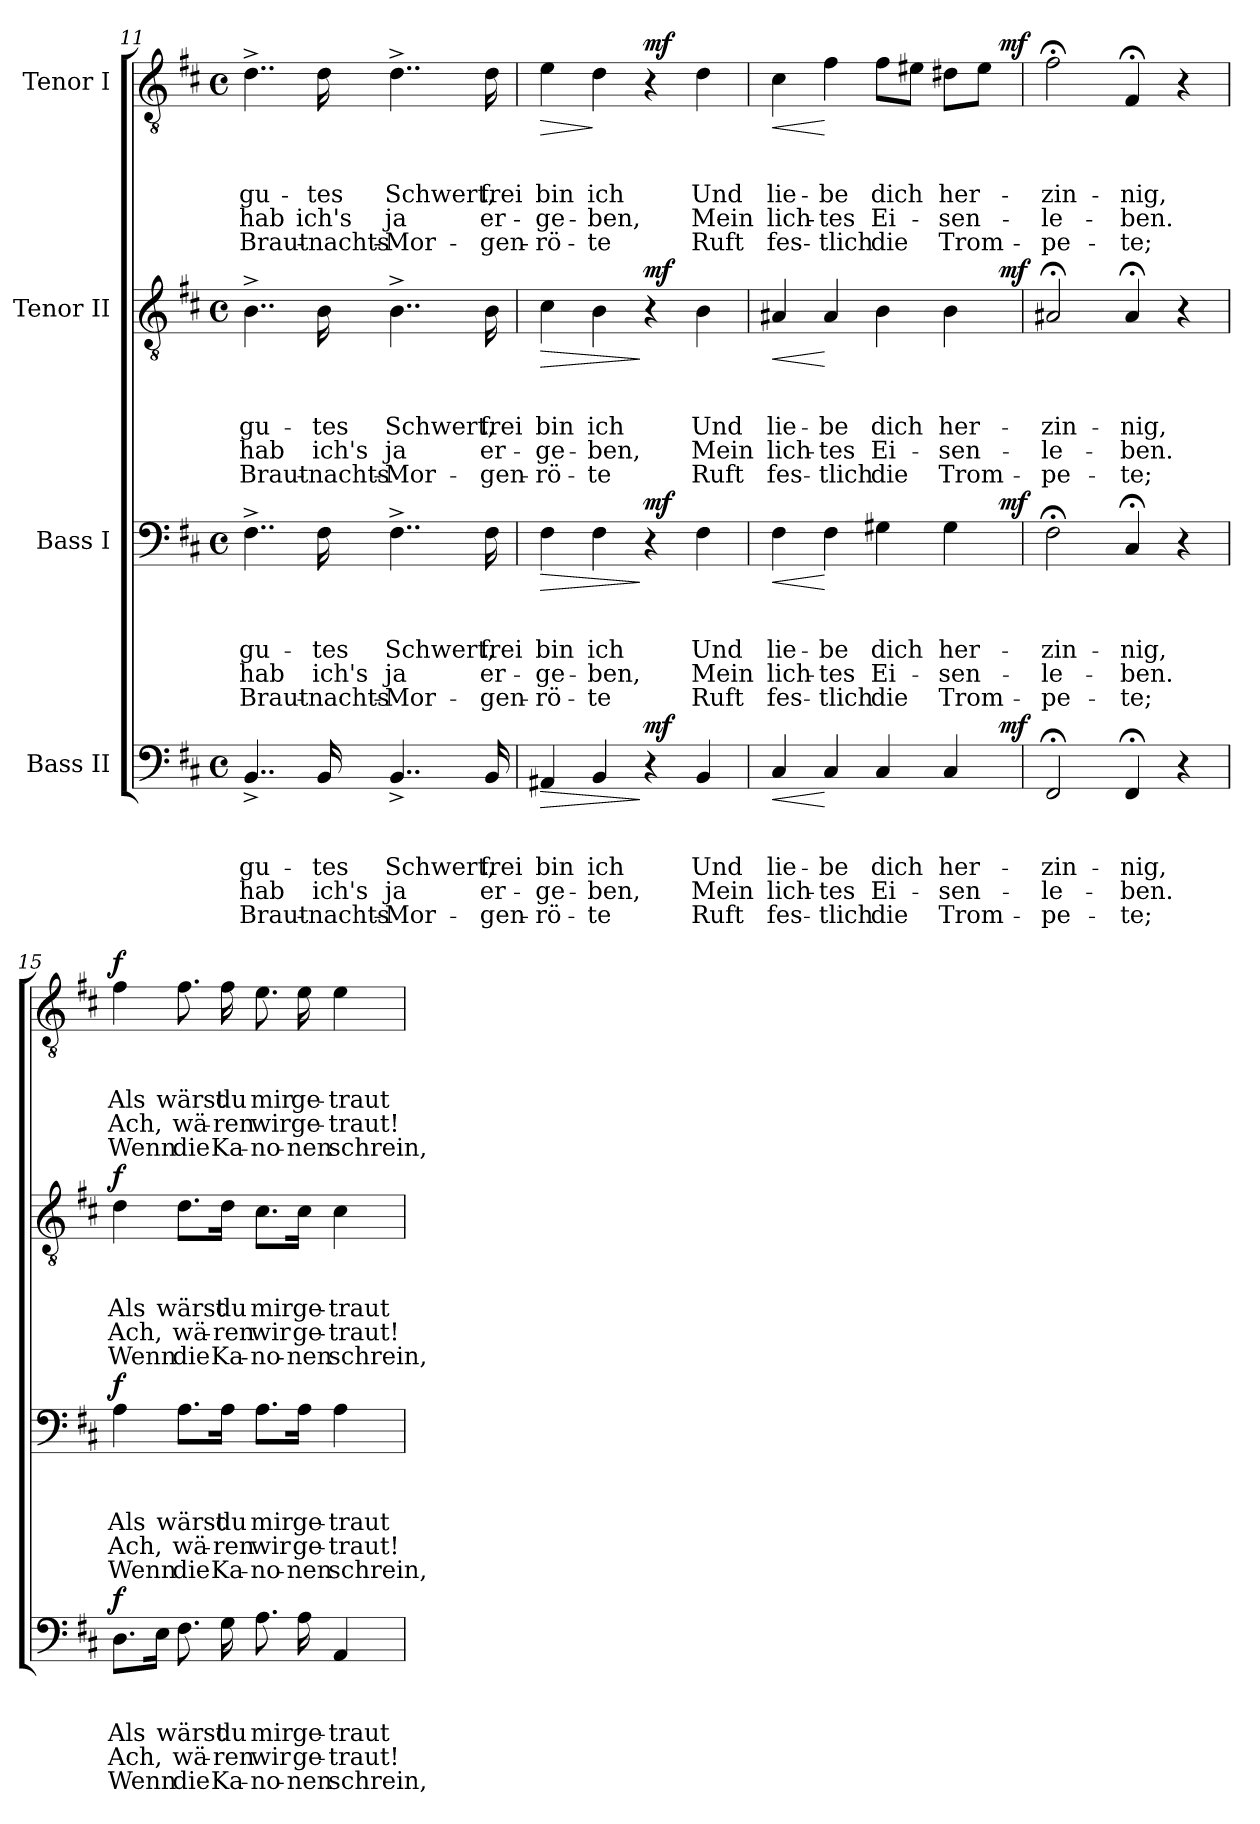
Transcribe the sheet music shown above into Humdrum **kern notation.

**kern	**text	**text	**text	**text	**text	**dynam	**kern	**text	**text	**text	**text	**text	**dynam	**kern	**text	**text	**text	**text	**text	**dynam	**kern	**text	**text	**text	**text	**text	**dynam
*part4	*part4	*part4	*part4	*part4	*part4	*part4	*part3	*part3	*part3	*part3	*part3	*part3	*part3	*part2	*part2	*part2	*part2	*part2	*part2	*part2	*part1	*part1	*part1	*part1	*part1	*part1	*part1
*staff4	*staff4	*staff4	*staff4	*staff4	*staff4	*staff4	*staff3	*staff3	*staff3	*staff3	*staff3	*staff3	*staff3	*staff2	*staff2	*staff2	*staff2	*staff2	*staff2	*staff2	*staff1	*staff1	*staff1	*staff1	*staff1	*staff1	*staff1
*I"Bass II	*	*	*	*	*	*	*I"Bass I	*	*	*	*	*	*	*I"Tenor II	*	*	*	*	*	*	*I"Tenor I	*	*	*	*	*	*
*clefF4	*	*	*	*	*	*	*clefF4	*	*	*	*	*	*	*clefGv2	*	*	*	*	*	*	*clefGv2	*	*	*	*	*	*
*k[f#c#]	*	*	*	*	*	*	*k[f#c#]	*	*	*	*	*	*	*k[f#c#]	*	*	*	*	*	*	*k[f#c#]	*	*	*	*	*	*
*b:	*	*	*	*	*	*	*b:	*	*	*	*	*	*	*b:	*	*	*	*	*	*	*b:	*	*	*	*	*	*
*M4/4	*	*	*	*	*	*	*M4/4	*	*	*	*	*	*	*M4/4	*	*	*	*	*	*	*M4/4	*	*	*	*	*	*
*met(c)	*	*	*	*	*	*	*met(c)	*	*	*	*	*	*	*met(c)	*	*	*	*	*	*	*met(c)	*	*	*	*	*	*
=11	=11	=11	=11	=11	=11	=11	=11	=11	=11	=11	=11	=11	=11	=11	=11	=11	=11	=11	=11	=11	=11	=11	=11	=11	=11	=11	=11
4..BB^</	.	.	gu-	hab	Braut-	.	4..F#^>\	.	.	gu-	hab	Braut-	.	4..B^>\	.	.	gu-	hab	Braut-	.	4..d^>\	.	.	gu-	hab	Braut-	.
16BB/	.	.	-tes	ich's	-nachts-	.	16F#\	.	.	-tes	ich's	-nachts-	.	16B\	.	.	-tes	ich's	-nachts-	.	16d\	.	.	-tes	ich's	-nachts-	.
4..BB^</	.	.	Schwert,	ja	-Mor-	.	4..F#^>\	.	.	Schwert,	ja	-Mor-	.	4..B^>\	.	.	Schwert,	ja	-Mor-	.	4..d^>\	.	.	Schwert,	ja	-Mor-	.
16BB/	.	.	frei	er-	-gen-	.	16F#\	.	.	frei	er-	-gen-	.	16B\	.	.	frei	er-	-gen-	.	16d\	.	.	frei	er-	-gen-	.
=12	=12	=12	=12	=12	=12	=12	=12	=12	=12	=12	=12	=12	=12	=12	=12	=12	=12	=12	=12	=12	=12	=12	=12	=12	=12	=12	=12
!	!	!	!	!	!	!LO:HP:b	!	!	!	!	!	!	!LO:HP:b	!	!	!	!	!	!	!LO:HP:b	!	!	!	!	!	!	!LO:HP:b
4AA#X/	.	.	bin	-ge-	-rö-	>	4F#\	.	.	bin	-ge-	-rö-	>	4c#\	.	.	bin	-ge-	-rö-	>	4e\	.	.	bin	-ge-	-rö-	>
4BB/	.	.	ich	-ben,	-te	.	4F#\	.	.	ich	-ben,	-te	.	4B\	.	.	ich	-ben,	-te	.	4d\	.	.	ich	-ben,	-te	]
!	!	!	!	!	!	!LO:DY:n=1:a	!	!	!	!	!	!	!LO:DY:n=1:a	!	!	!	!	!	!	!LO:DY:n=1:a	!	!	!	!	!	!	!LO:DY:a
4r	.	.	.	.	.	] mf	4r	.	.	.	.	.	] mf	4r	.	.	.	.	.	] mf	4r	.	.	.	.	.	mf
4BB/	.	.	Und	Mein	Ruft	.	4F#\	.	.	Und	Mein	Ruft	.	4B\	.	.	Und	Mein	Ruft	.	4d\	.	.	Und	Mein	Ruft	.
=13	=13	=13	=13	=13	=13	=13	=13	=13	=13	=13	=13	=13	=13	=13	=13	=13	=13	=13	=13	=13	=13	=13	=13	=13	=13	=13	=13
!	!	!	!	!	!	!LO:HP:b	!	!	!	!	!	!	!LO:HP:b	!	!	!	!	!	!	!LO:HP:b	!	!	!	!	!	!	!LO:HP:b
*^	*	*	*	*	*	*	*^	*	*	*	*	*	*	*^	*	*	*	*	*	*	*^	*	*	*	*	*	*
4C#/	2...ryy	.	.	lie-	lich-	fes-	<	4F#\	2...ryy	.	.	lie-	lich-	fes-	<	4A#X/	2...ryy	.	.	lie-	lich-	fes-	<	4c#\	2...ryy	.	.	lie-	lich-	fes-	<
4C#/	.	.	.	-be	-tes	-tlich	[	4F#\	.	.	.	-be	-tes	-tlich	[	4A#/	.	.	.	-be	-tes	-tlich	[	4f#\	.	.	.	-be	-tes	-tlich	[
4C#/	.	.	.	dich	Ei-	die	.	4G#X\	.	.	.	dich	Ei-	die	.	4B\	.	.	.	dich	Ei-	die	.	8f#\L	.	.	.	dich	Ei-	die	.
.	.	.	.	.	.	.	.	.	.	.	.	.	.	.	.	.	.	.	.	.	.	.	.	8e#X\J	.	.	.	.	.	.	.
4C#/	.	.	.	her-	-sen-	Trom-	.	4G#\	.	.	.	her-	-sen-	Trom-	.	4B\	.	.	.	her-	-sen-	Trom-	.	8d#X\L	.	.	.	her-	-sen-	Trom-	.
.	.	.	.	.	.	.	.	.	.	.	.	.	.	.	.	.	.	.	.	.	.	.	.	8e#\J	.	.	.	.	.	.	.
!	!	!	!	!	!	!	!LO:DY:a	!	!	!	!	!	!	!	!LO:DY:a	!	!	!	!	!	!	!	!LO:DY:a	!	!	!	!	!	!	!	!LO:DY:a
.	16ryy	.	.	.	.	.	mf	.	16ryy	.	.	.	.	.	mf	.	16ryy	.	.	.	.	.	mf	.	16ryy	.	.	.	.	.	mf
*v	*v	*	*	*	*	*	*	*	*	*	*	*	*	*	*	*v	*v	*	*	*	*	*	*	*v	*v	*	*	*	*	*	*
*	*	*	*	*	*	*	*v	*v	*	*	*	*	*	*	*	*	*	*	*	*	*	*	*	*	*	*	*	*
=14	=14	=14	=14	=14	=14	=14	=14	=14	=14	=14	=14	=14	=14	=14	=14	=14	=14	=14	=14	=14	=14	=14	=14	=14	=14	=14	=14
2FF#;</	.	.	-zin-	-le-	-pe-	.	2F#;<\	.	.	-zin-	-le-	-pe-	.	2A#X;/	.	.	-zin-	-le-	-pe-	.	2f#;<\	.	.	-zin-	-le-	-pe-	.
4FF#;</	.	.	-nig,	-ben.	-te;	.	4C#;</	.	.	-nig,	-ben.	-te;	.	4A#;/	.	.	-nig,	-ben.	-te;	.	4F#;</	.	.	-nig,	-ben.	-te;	.
4r	.	.	.	.	.	.	4r	.	.	.	.	.	.	4r	.	.	.	.	.	.	4r	.	.	.	.	.	.
!!LO:PB:g=z
=15	=15	=15	=15	=15	=15	=15	=15	=15	=15	=15	=15	=15	=15	=15	=15	=15	=15	=15	=15	=15	=15	=15	=15	=15	=15	=15	=15
!	!	!	!	!	!	!LO:DY:a	!	!	!	!	!	!	!LO:DY:a	!	!	!	!	!	!	!LO:DY:a	!	!	!	!	!	!	!LO:DY:a
8.D\L	.	.	Als	Ach,	Wenn	f	4A\	.	.	Als	Ach,	Wenn	f	4d\	.	.	Als	Ach,	Wenn	f	4f#\	.	.	Als	Ach,	Wenn	f
16E\Jk	.	.	.	.	.	.	.	.	.	.	.	.	.	.	.	.	.	.	.	.	.	.	.	.	.	.	.
8.F#\	.	.	wärst	wä-	die	.	8.A\L	.	.	wärst	wä-	die	.	8.d\L	.	.	wärst	wä-	die	.	8.f#\	.	.	wärst	wä-	die	.
16G\	.	.	du	-ren	Ka-	.	16A\Jk	.	.	du	-ren	Ka-	.	16d\Jk	.	.	du	-ren	Ka-	.	16f#\	.	.	du	-ren	Ka-	.
8.A\	.	.	mir	wir	-no-	.	8.A\L	.	.	mir	wir	-no-	.	8.c#\L	.	.	mir	wir	-no-	.	8.e\	.	.	mir	wir	-no-	.
16A\	.	.	ge-	ge-	-nen	.	16A\Jk	.	.	ge-	ge-	-nen	.	16c#\Jk	.	.	ge-	ge-	-nen	.	16e\	.	.	ge-	ge-	-nen	.
4AA/	.	.	-traut	-traut!	schrein,	.	4A\	.	.	-traut	-traut!	schrein,	.	4c#\	.	.	-traut	-traut!	schrein,	.	4e\	.	.	-traut	-traut!	schrein,	.
=	=	=	=	=	=	=	=	=	=	=	=	=	=	=	=	=	=	=	=	=	=	=	=	=	=	=	=
*-	*-	*-	*-	*-	*-	*-	*-	*-	*-	*-	*-	*-	*-	*-	*-	*-	*-	*-	*-	*-	*-	*-	*-	*-	*-	*-	*-
